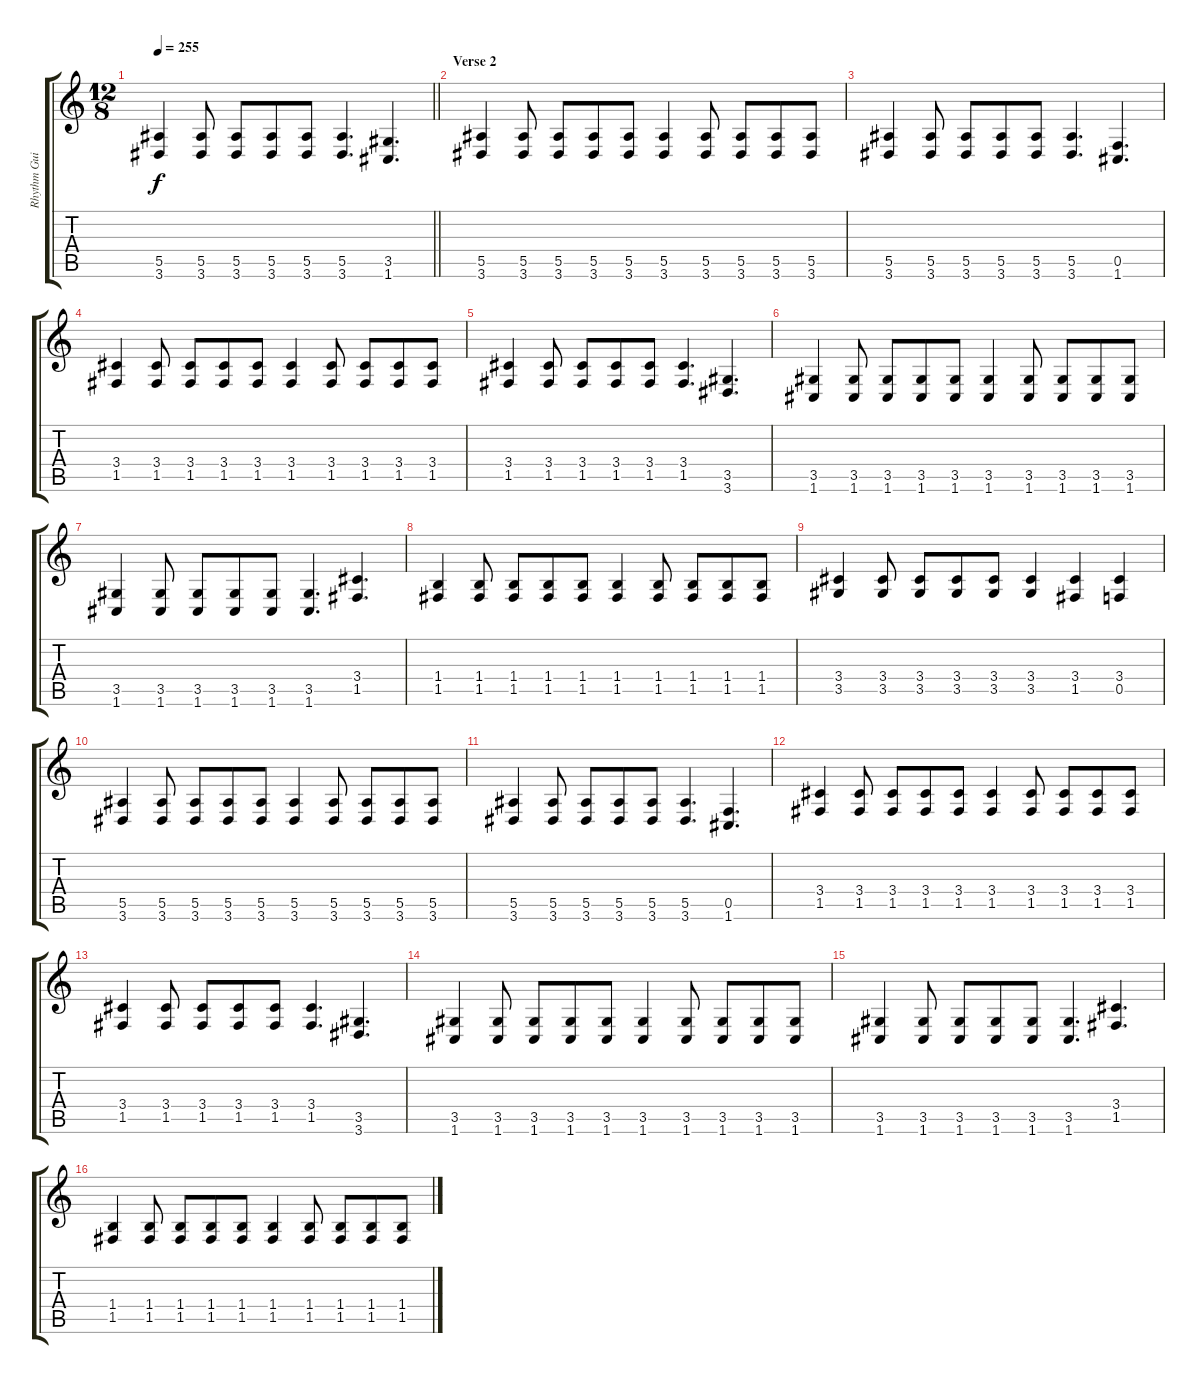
\track ("Rhythm Guitar" "Rhythm Gui") {instrument distortionguitar}
\staff {score tabs}
\tuning (C4 G3 Eb3 Bb2 F2 C2) {hide}
\ts (12 8)
\tempo 255
\clef g2
\barLineRight lightlight
\ks c
(5.5 3.6).4{dy f} (5.5 3.6).8 (5.5 3.6).8 (5.5 3.6).8 (5.5 3.6).8 (5.5 3.6).4{d} (3.5 1.6).4{d} |
\section ("" "Verse 2")
(5.5 3.6).4 (5.5 3.6).8 (5.5 3.6).8 (5.5 3.6).8 (5.5 3.6).8 (5.5 3.6).4 (5.5 3.6).8 (5.5 3.6).8 (5.5 3.6).8 (5.5 3.6).8 |
(5.5 3.6).4 (5.5 3.6).8 (5.5 3.6).8 (5.5 3.6).8 (5.5 3.6).8 (5.5 3.6).4{d} (0.5 1.6).4{d} |
(3.4 1.5).4 (3.4 1.5).8 (3.4 1.5).8 (3.4 1.5).8 (3.4 1.5).8 (3.4 1.5).4 (3.4 1.5).8 (3.4 1.5).8 (3.4 1.5).8 (3.4 1.5).8 |
(3.4 1.5).4 (3.4 1.5).8 (3.4 1.5).8 (3.4 1.5).8 (3.4 1.5).8 (3.4 1.5).4{d} (3.5 3.6).4{d} |
(3.5 1.6).4 (3.5 1.6).8 (3.5 1.6).8 (3.5 1.6).8 (3.5 1.6).8 (3.5 1.6).4 (3.5 1.6).8 (3.5 1.6).8 (3.5 1.6).8 (3.5 1.6).8 |
(3.5 1.6).4 (3.5 1.6).8 (3.5 1.6).8 (3.5 1.6).8 (3.5 1.6).8 (3.5 1.6).4{d} (3.4 1.5).4{d} |
(1.4 1.5).4 (1.4 1.5).8 (1.4 1.5).8 (1.4 1.5).8 (1.4 1.5).8 (1.4 1.5).4 (1.4 1.5).8 (1.4 1.5).8 (1.4 1.5).8 (1.4 1.5).8 |
(3.4 3.5).4 (3.4 3.5).8 (3.4 3.5).8 (3.4 3.5).8 (3.4 3.5).8 (3.4 3.5).4 (3.4 1.5).4 (3.4 0.5).4 |
(5.5 3.6).4 (5.5 3.6).8 (5.5 3.6).8 (5.5 3.6).8 (5.5 3.6).8 (5.5 3.6).4 (5.5 3.6).8 (5.5 3.6).8 (5.5 3.6).8 (5.5 3.6).8 |
(5.5 3.6).4 (5.5 3.6).8 (5.5 3.6).8 (5.5 3.6).8 (5.5 3.6).8 (5.5 3.6).4{d} (0.5 1.6).4{d} |
(3.4 1.5).4 (3.4 1.5).8 (3.4 1.5).8 (3.4 1.5).8 (3.4 1.5).8 (3.4 1.5).4 (3.4 1.5).8 (3.4 1.5).8 (3.4 1.5).8 (3.4 1.5).8 |
(3.4 1.5).4 (3.4 1.5).8 (3.4 1.5).8 (3.4 1.5).8 (3.4 1.5).8 (3.4 1.5).4{d} (3.5 3.6).4{d} |
(3.5 1.6).4 (3.5 1.6).8 (3.5 1.6).8 (3.5 1.6).8 (3.5 1.6).8 (3.5 1.6).4 (3.5 1.6).8 (3.5 1.6).8 (3.5 1.6).8 (3.5 1.6).8 |
(3.5 1.6).4 (3.5 1.6).8 (3.5 1.6).8 (3.5 1.6).8 (3.5 1.6).8 (3.5 1.6).4{d} (3.4 1.5).4{d} |
(1.4 1.5).4 (1.4 1.5).8 (1.4 1.5).8 (1.4 1.5).8 (1.4 1.5).8 (1.4 1.5).4 (1.4 1.5).8 (1.4 1.5).8 (1.4 1.5).8 (1.4 1.5).8
